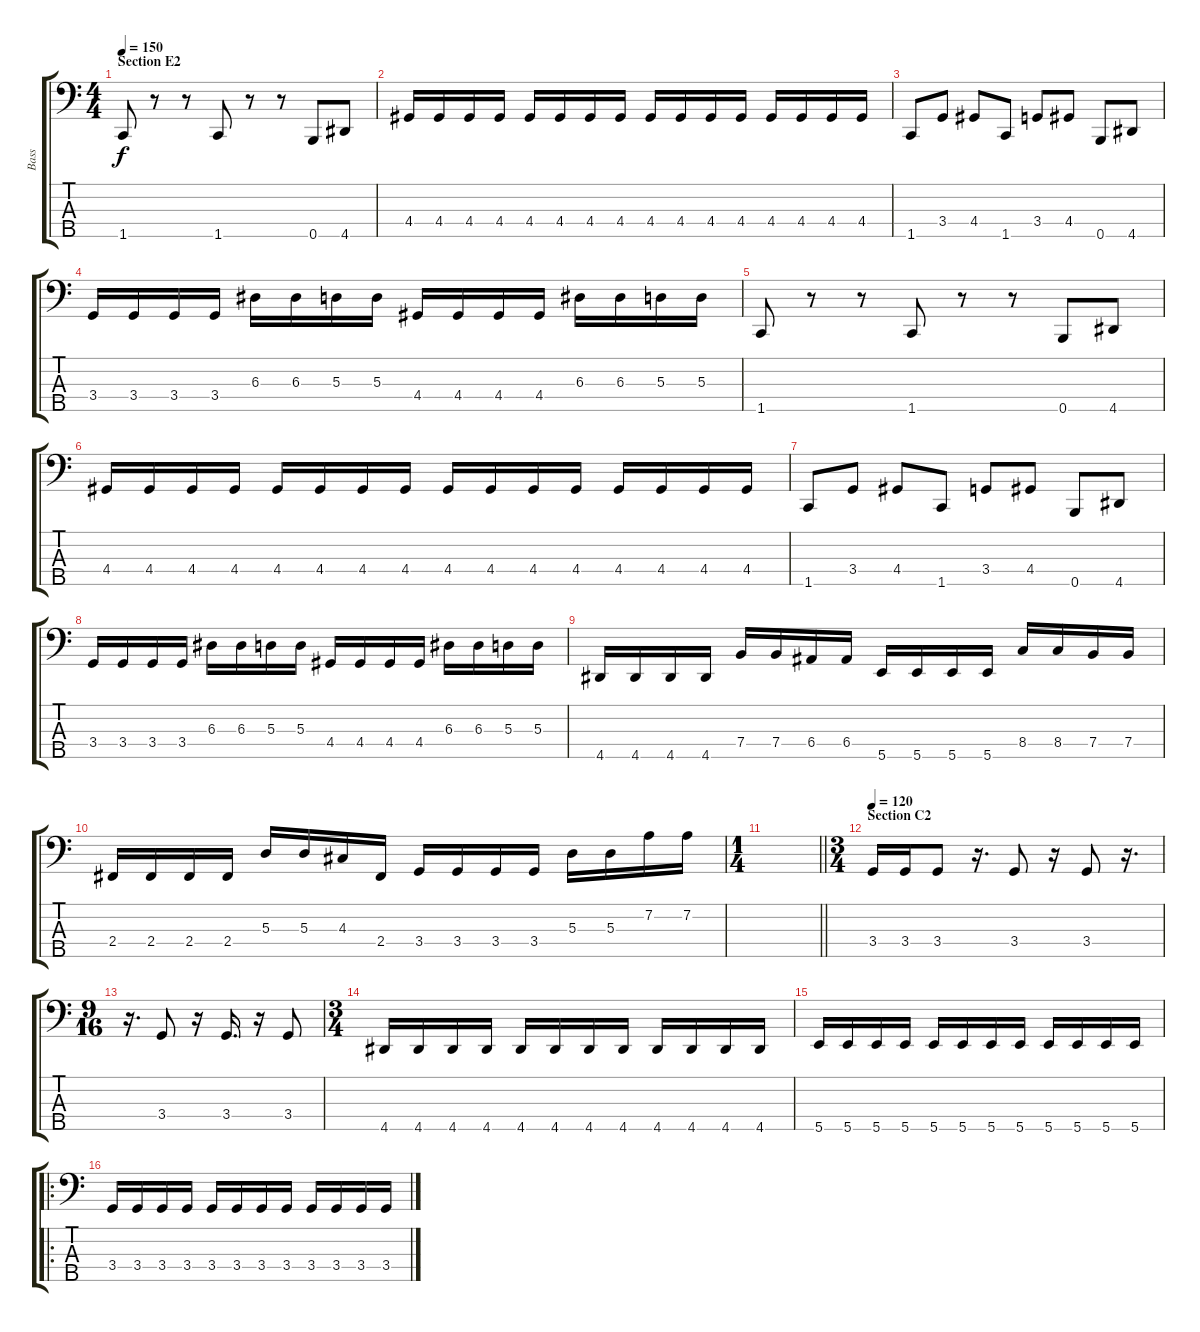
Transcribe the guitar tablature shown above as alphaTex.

\track ("Bass" "Bass") {instrument slapbass2}
\staff {score tabs}
\tuning (G2 D2 A1 E1 B0) {hide}
\ts (4 4)
\section ("" "Section E2")
\tempo 150
\clef f4
\ks c
1.5.8{dy f} r.8 r.8 1.5.8 r.8 r.8 0.5.8 4.5.8 |
4.4.16 4.4.16 4.4.16 4.4.16 4.4.16 4.4.16 4.4.16 4.4.16 4.4.16 4.4.16 4.4.16 4.4.16 4.4.16 4.4.16 4.4.16 4.4.16 |
1.5.8 3.4.8 4.4.8 1.5.8 3.4.8 4.4.8 0.5.8 4.5.8 |
3.4.16 3.4.16 3.4.16 3.4.16 6.3.16 6.3.16 5.3.16 5.3.16 4.4.16 4.4.16 4.4.16 4.4.16 6.3.16 6.3.16 5.3.16 5.3.16 |
1.5.8 r.8 r.8 1.5.8 r.8 r.8 0.5.8 4.5.8 |
4.4.16 4.4.16 4.4.16 4.4.16 4.4.16 4.4.16 4.4.16 4.4.16 4.4.16 4.4.16 4.4.16 4.4.16 4.4.16 4.4.16 4.4.16 4.4.16 |
1.5.8 3.4.8 4.4.8 1.5.8 3.4.8 4.4.8 0.5.8 4.5.8 |
3.4.16 3.4.16 3.4.16 3.4.16 6.3.16 6.3.16 5.3.16 5.3.16 4.4.16 4.4.16 4.4.16 4.4.16 6.3.16 6.3.16 5.3.16 5.3.16 |
4.5.16 4.5.16 4.5.16 4.5.16 7.4.16 7.4.16 6.4.16 6.4.16 5.5.16 5.5.16 5.5.16 5.5.16 8.4.16 8.4.16 7.4.16 7.4.16 |
2.4.16 2.4.16 2.4.16 2.4.16 5.3.16 5.3.16 4.3.16 2.4.16 3.4.16 3.4.16 3.4.16 3.4.16 5.3.16 5.3.16 7.2.16 7.2.16 |
\ts (1 4)
\barLineRight lightlight
|
\ts (3 4)
\section ("" "Section C2")
\tempo 120
3.4.16 3.4.16 3.4.8 r.16{d} 3.4.8 r.16 3.4.8 r.16{d} |
\ts (9 16)
r.16{d} 3.4.8 r.16 3.4.16{d} r.16 3.4.8 |
\ts (3 4)
4.5.16 4.5.16 4.5.16 4.5.16 4.5.16 4.5.16 4.5.16 4.5.16 4.5.16 4.5.16 4.5.16 4.5.16 |
5.5.16 5.5.16 5.5.16 5.5.16 5.5.16 5.5.16 5.5.16 5.5.16 5.5.16 5.5.16 5.5.16 5.5.16 |
\ro
3.4.16 3.4.16 3.4.16 3.4.16 3.4.16 3.4.16 3.4.16 3.4.16 3.4.16 3.4.16 3.4.16 3.4.16
